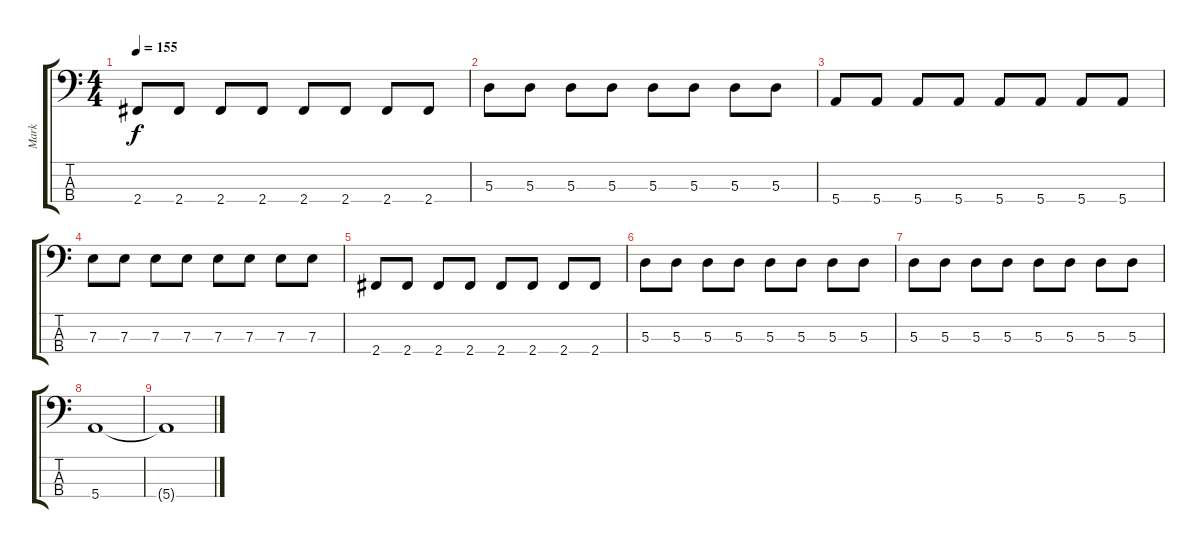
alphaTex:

\track ("Mark" "Mark") {instrument electricbassfinger}
\staff {score tabs}
\tuning (G2 D2 A1 E1) {hide}
\ts (4 4)
\tempo 155
\clef f4
\ks c
2.4.8{dy f} 2.4.8 2.4.8 2.4.8 2.4.8 2.4.8 2.4.8 2.4.8 |
5.3.8 5.3.8 5.3.8 5.3.8 5.3.8 5.3.8 5.3.8 5.3.8 |
5.4.8 5.4.8 5.4.8 5.4.8 5.4.8 5.4.8 5.4.8 5.4.8 |
7.3.8 7.3.8 7.3.8 7.3.8 7.3.8 7.3.8 7.3.8 7.3.8 |
2.4.8 2.4.8 2.4.8 2.4.8 2.4.8 2.4.8 2.4.8 2.4.8 |
5.3.8 5.3.8 5.3.8 5.3.8 5.3.8 5.3.8 5.3.8 5.3.8 |
5.3.8 5.3.8 5.3.8 5.3.8 5.3.8 5.3.8 5.3.8 5.3.8 |
5.4.1 |
5.4{t}.1
